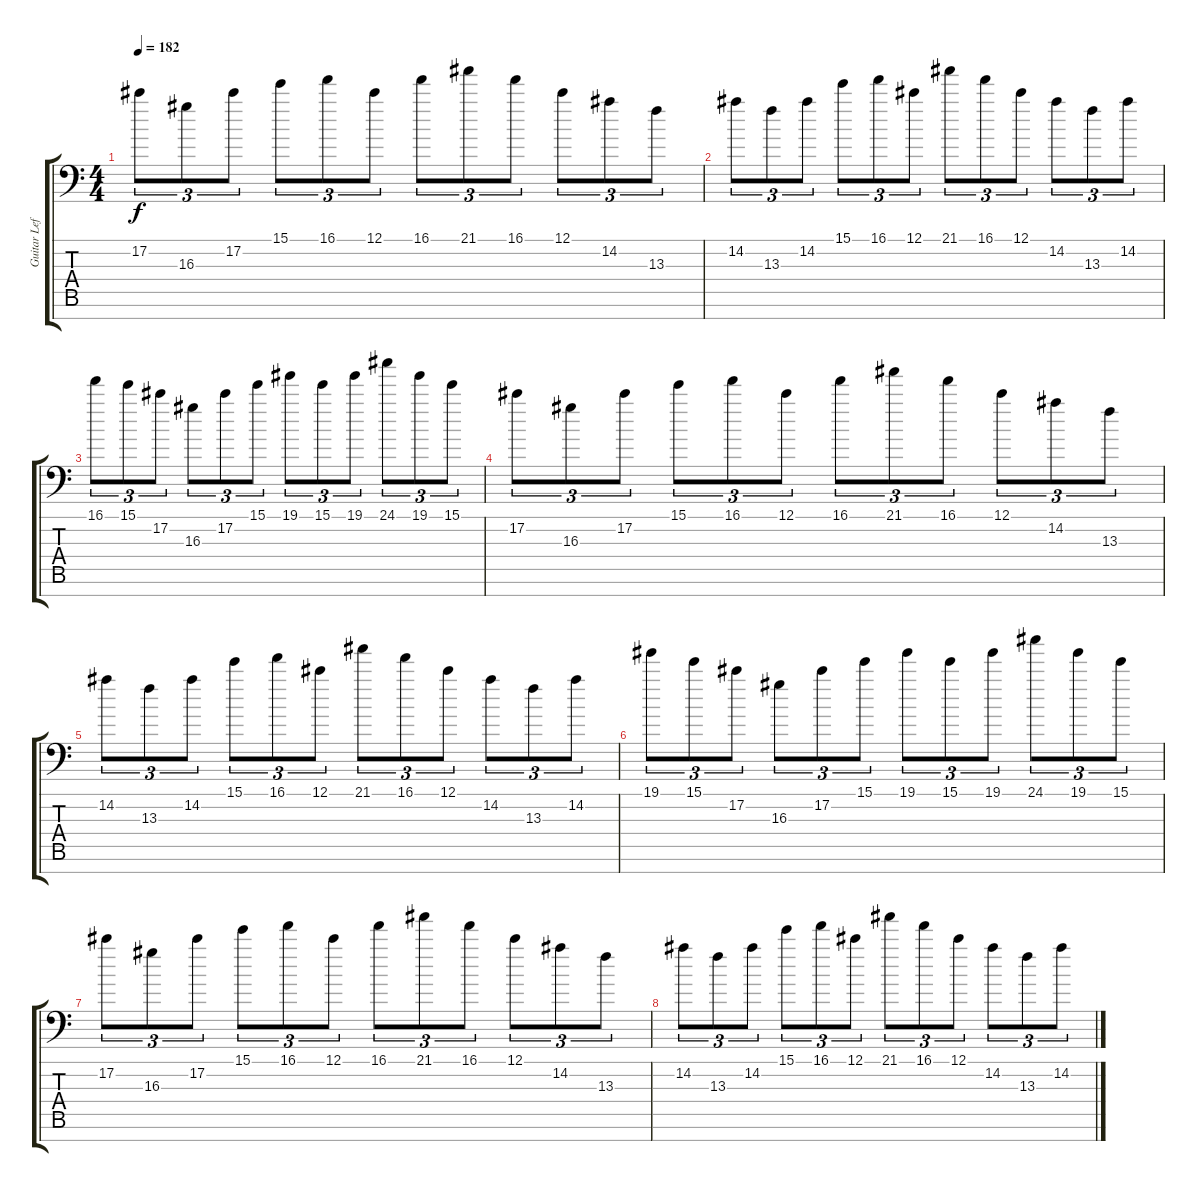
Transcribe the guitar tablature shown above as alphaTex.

\track ("Guitar Left" "Guitar Lef") {instrument distortionguitar}
\staff {score tabs}
\tuning (Db4 Ab3 E3 B2 Gb2 Db2 A1) {hide}
\ts (4 4)
\tempo 182
\clef f4
\ks c
17.2.8{tu (3 2) dy f} 16.3.8{tu (3 2)} 17.2.8{tu (3 2)} 15.1.8{tu (3 2)} 16.1.8{tu (3 2)} 12.1.8{tu (3 2)} 16.1.8{tu (3 2)} 21.1.8{tu (3 2)} 16.1.8{tu (3 2)} 12.1.8{tu (3 2)} 14.2.8{tu (3 2)} 13.3.8{tu (3 2)} |
14.2.8{tu (3 2)} 13.3.8{tu (3 2)} 14.2.8{tu (3 2)} 15.1.8{tu (3 2)} 16.1.8{tu (3 2)} 12.1.8{tu (3 2)} 21.1.8{tu (3 2)} 16.1.8{tu (3 2)} 12.1.8{tu (3 2)} 14.2.8{tu (3 2)} 13.3.8{tu (3 2)} 14.2.8{tu (3 2)} |
16.1.8{tu (3 2)} 15.1.8{tu (3 2)} 17.2.8{tu (3 2)} 16.3.8{tu (3 2)} 17.2.8{tu (3 2)} 15.1.8{tu (3 2)} 19.1.8{tu (3 2)} 15.1.8{tu (3 2)} 19.1.8{tu (3 2)} 24.1.8{tu (3 2)} 19.1.8{tu (3 2)} 15.1.8{tu (3 2)} |
17.2.8{tu (3 2)} 16.3.8{tu (3 2)} 17.2.8{tu (3 2)} 15.1.8{tu (3 2)} 16.1.8{tu (3 2)} 12.1.8{tu (3 2)} 16.1.8{tu (3 2)} 21.1.8{tu (3 2)} 16.1.8{tu (3 2)} 12.1.8{tu (3 2)} 14.2.8{tu (3 2)} 13.3.8{tu (3 2)} |
14.2.8{tu (3 2)} 13.3.8{tu (3 2)} 14.2.8{tu (3 2)} 15.1.8{tu (3 2)} 16.1.8{tu (3 2)} 12.1.8{tu (3 2)} 21.1.8{tu (3 2)} 16.1.8{tu (3 2)} 12.1.8{tu (3 2)} 14.2.8{tu (3 2)} 13.3.8{tu (3 2)} 14.2.8{tu (3 2)} |
19.1.8{tu (3 2)} 15.1.8{tu (3 2)} 17.2.8{tu (3 2)} 16.3.8{tu (3 2)} 17.2.8{tu (3 2)} 15.1.8{tu (3 2)} 19.1.8{tu (3 2)} 15.1.8{tu (3 2)} 19.1.8{tu (3 2)} 24.1.8{tu (3 2)} 19.1.8{tu (3 2)} 15.1.8{tu (3 2)} |
17.2.8{tu (3 2)} 16.3.8{tu (3 2)} 17.2.8{tu (3 2)} 15.1.8{tu (3 2)} 16.1.8{tu (3 2)} 12.1.8{tu (3 2)} 16.1.8{tu (3 2)} 21.1.8{tu (3 2)} 16.1.8{tu (3 2)} 12.1.8{tu (3 2)} 14.2.8{tu (3 2)} 13.3.8{tu (3 2)} |
14.2.8{tu (3 2)} 13.3.8{tu (3 2)} 14.2.8{tu (3 2)} 15.1.8{tu (3 2)} 16.1.8{tu (3 2)} 12.1.8{tu (3 2)} 21.1.8{tu (3 2)} 16.1.8{tu (3 2)} 12.1.8{tu (3 2)} 14.2.8{tu (3 2)} 13.3.8{tu (3 2)} 14.2.8{tu (3 2)}
